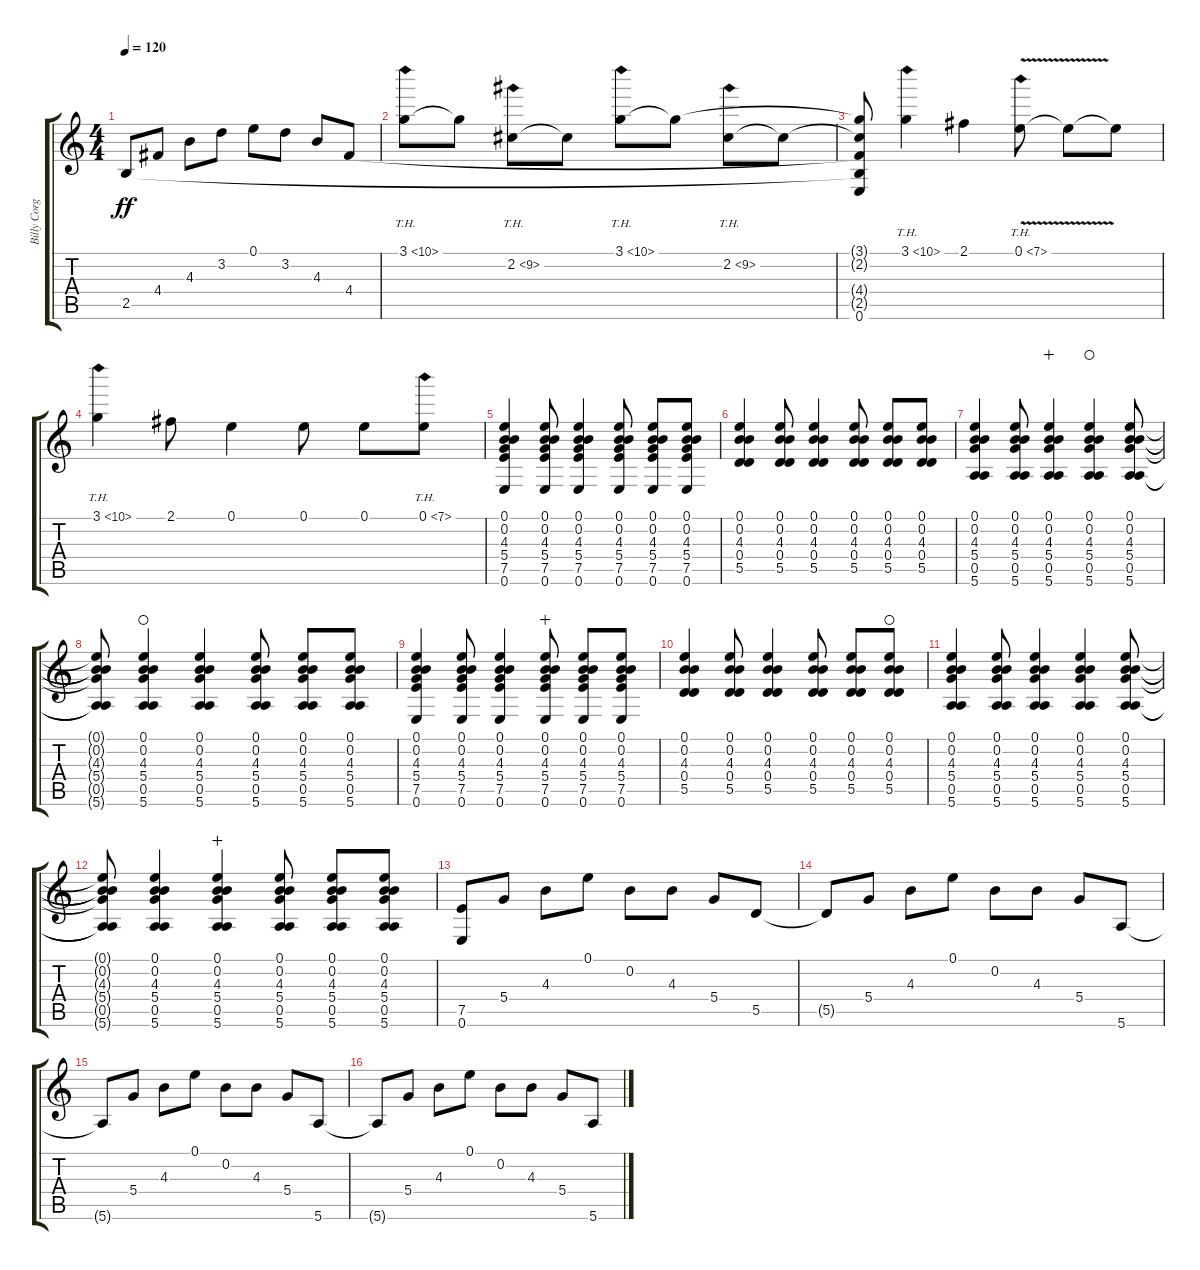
\track ("Billy Corgan" "Billy Corg") {instrument distortionguitar bank 7}
\staff {score tabs}
\tuning (E4 B3 G3 D3 A2 E2) {hide}
\ts (4 4)
\tempo 120
\clef g2
\ks c
2.5.8{dy ff} 4.4.8 4.3.8 3.2.8 0.1.8 3.2.8 4.3.8 4.4.8 |
3.1{th 7}.8 3.1{t}.8 2.2{th 7}.8 2.2{t}.8 3.1{th 7}.8 3.1{t}.8 2.2{th 7}.8 2.2{t}.8 |
(3.1{t} 2.2{t} 4.4{t} 2.5{t} 0.6).8 3.1{th 7}.4 2.1.4 0.1{th 7 v}.8 0.1{t}.8 0.1{t}.8 |
3.1{th 7}.4 2.1.8 0.1.4 0.1.8 0.1.8 0.1{th 7}.8 |
(0.1 0.2 4.3 5.4 7.5 0.6).4{volume 16} (0.1 0.2 4.3 5.4 7.5 0.6).8 (0.1 0.2 4.3 5.4 7.5 0.6).4 (0.1 0.2 4.3 5.4 7.5 0.6).8 (0.1 0.2 4.3 5.4 7.5 0.6).8 (0.1 0.2 4.3 5.4 7.5 0.6).8 |
(0.1 0.2 4.3 0.4 5.5).4 (0.1 0.2 4.3 0.4 5.5).8 (0.1 0.2 4.3 0.4 5.5).4 (0.1 0.2 4.3 0.4 5.5).8 (0.1 0.2 4.3 0.4 5.5).8 (0.1 0.2 4.3 0.4 5.5).8 |
(0.1 0.2 4.3 5.4 0.5 5.6).4 (0.1 0.2 4.3 5.4 0.5 5.6).8 (0.1 0.2 4.3 5.4 0.5 5.6).4{wahc} (0.1 0.2 4.3 5.4 0.5 5.6).4{waho} (0.1 0.2 4.3 5.4 0.5 5.6).8 |
(0.1{t} 0.2{t} 4.3{t} 5.4{t} 0.5{t} 5.6{t}).8 (0.1 0.2 4.3 5.4 0.5 5.6).4{waho} (0.1 0.2 4.3 5.4 0.5 5.6).4 (0.1 0.2 4.3 5.4 0.5 5.6).8 (0.1 0.2 4.3 5.4 0.5 5.6).8 (0.1 0.2 4.3 5.4 0.5 5.6).8 |
(0.1 0.2 4.3 5.4 7.5 0.6).4 (0.1 0.2 4.3 5.4 7.5 0.6).8 (0.1 0.2 4.3 5.4 7.5 0.6).4 (0.1 0.2 4.3 5.4 7.5 0.6).8{wahc} (0.1 0.2 4.3 5.4 7.5 0.6).8 (0.1 0.2 4.3 5.4 7.5 0.6).8 |
(0.1 0.2 4.3 0.4 5.5).4 (0.1 0.2 4.3 0.4 5.5).8 (0.1 0.2 4.3 0.4 5.5).4 (0.1 0.2 4.3 0.4 5.5).8 (0.1 0.2 4.3 0.4 5.5).8 (0.1 0.2 4.3 0.4 5.5).8{waho} |
(0.1 0.2 4.3 5.4 0.5 5.6).4 (0.1 0.2 4.3 5.4 0.5 5.6).8 (0.1 0.2 4.3 5.4 0.5 5.6).4 (0.1 0.2 4.3 5.4 0.5 5.6).4 (0.1 0.2 4.3 5.4 0.5 5.6).8 |
(0.1{t} 0.2{t} 4.3{t} 5.4{t} 0.5{t} 5.6{t}).8 (0.1 0.2 4.3 5.4 0.5 5.6).4 (0.1 0.2 4.3 5.4 0.5 5.6).4{wahc} (0.1 0.2 4.3 5.4 0.5 5.6).8 (0.1 0.2 4.3 5.4 0.5 5.6).8 (0.1 0.2 4.3 5.4 0.5 5.6).8 |
(7.5 0.6).8{volume 10} 5.4.8 4.3.8 0.1.8 0.2.8 4.3.8 5.4.8 5.5.8 |
5.5{t}.8 5.4.8 4.3.8 0.1.8 0.2.8 4.3.8 5.4.8 5.6.8 |
5.6{t}.8 5.4.8 4.3.8 0.1.8 0.2.8 4.3.8 5.4.8 5.6.8 |
5.6{t}.8 5.4.8 4.3.8 0.1.8 0.2.8 4.3.8 5.4.8 5.6.8
